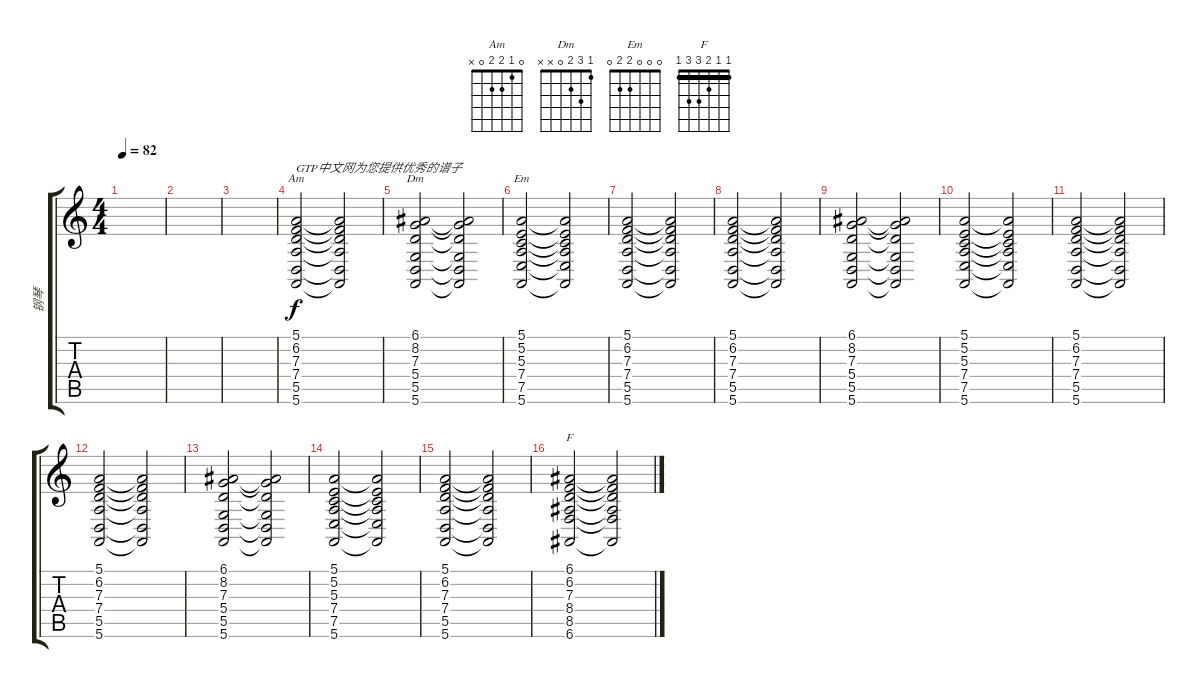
\track ("钢琴" "钢琴") {instrument choiraahs}
\staff {score tabs}
\tuning (E4 B3 G3 D3 A2 E2) {hide}
\chord ("Am" 0 1 2 2 0 x)
\chord ("Dm" 1 3 2 0 x x)
\chord ("Em" 0 0 0 2 2 0)
\chord ("F" 1 1 2 3 3 1) {barre 1}
\ts (4 4)
\tempo 82
\clef g2
\ks c
|
|
|
(5.1 6.2 7.3 7.4 5.5 5.6).2{ch "Am" txt "GTP中文网为您提供优秀的谱子"} (5.1{t} 6.2{t} 7.3{t} 7.4{t} 5.5{t} 5.6{t}).2 |
(6.1 8.2 7.3 5.4 5.5 5.6).2{ch "Dm"} (6.1{t} 8.2{t} 7.3{t} 5.4{t} 5.5{t} 5.6{t}).2 |
(5.1 5.2 5.3 7.4 7.5 5.6).2{ch "Em"} (5.1{t} 5.2{t} 5.3{t} 7.4{t} 7.5{t} 5.6{t}).2 |
(5.1 6.2 7.3 7.4 5.5 5.6).2 (5.1{t} 6.2{t} 7.3{t} 7.4{t} 5.5{t} 5.6{t}).2 |
(5.1 6.2 7.3 7.4 5.5 5.6).2 (5.1{t} 6.2{t} 7.3{t} 7.4{t} 5.5{t} 5.6{t}).2 |
(6.1 8.2 7.3 5.4 5.5 5.6).2 (6.1{t} 8.2{t} 7.3{t} 5.4{t} 5.5{t} 5.6{t}).2 |
(5.1 5.2 5.3 7.4 7.5 5.6).2 (5.1{t} 5.2{t} 5.3{t} 7.4{t} 7.5{t} 5.6{t}).2 |
(5.1 6.2 7.3 7.4 5.5 5.6).2 (5.1{t} 6.2{t} 7.3{t} 7.4{t} 5.5{t} 5.6{t}).2 |
(5.1 6.2 7.3 7.4 5.5 5.6).2 (5.1{t} 6.2{t} 7.3{t} 7.4{t} 5.5{t} 5.6{t}).2 |
(6.1 8.2 7.3 5.4 5.5 5.6).2 (6.1{t} 8.2{t} 7.3{t} 5.4{t} 5.5{t} 5.6{t}).2 |
(5.1 5.2 5.3 7.4 7.5 5.6).2 (5.1{t} 5.2{t} 5.3{t} 7.4{t} 7.5{t} 5.6{t}).2 |
(5.1 6.2 7.3 7.4 5.5 5.6).2 (5.1{t} 6.2{t} 7.3{t} 7.4{t} 5.5{t} 5.6{t}).2 |
(6.1 6.2 7.3 8.4 8.5 6.6).2{ch "F"} (6.1{t} 6.2{t} 7.3{t} 8.4{t} 8.5{t} 6.6{t}).2
